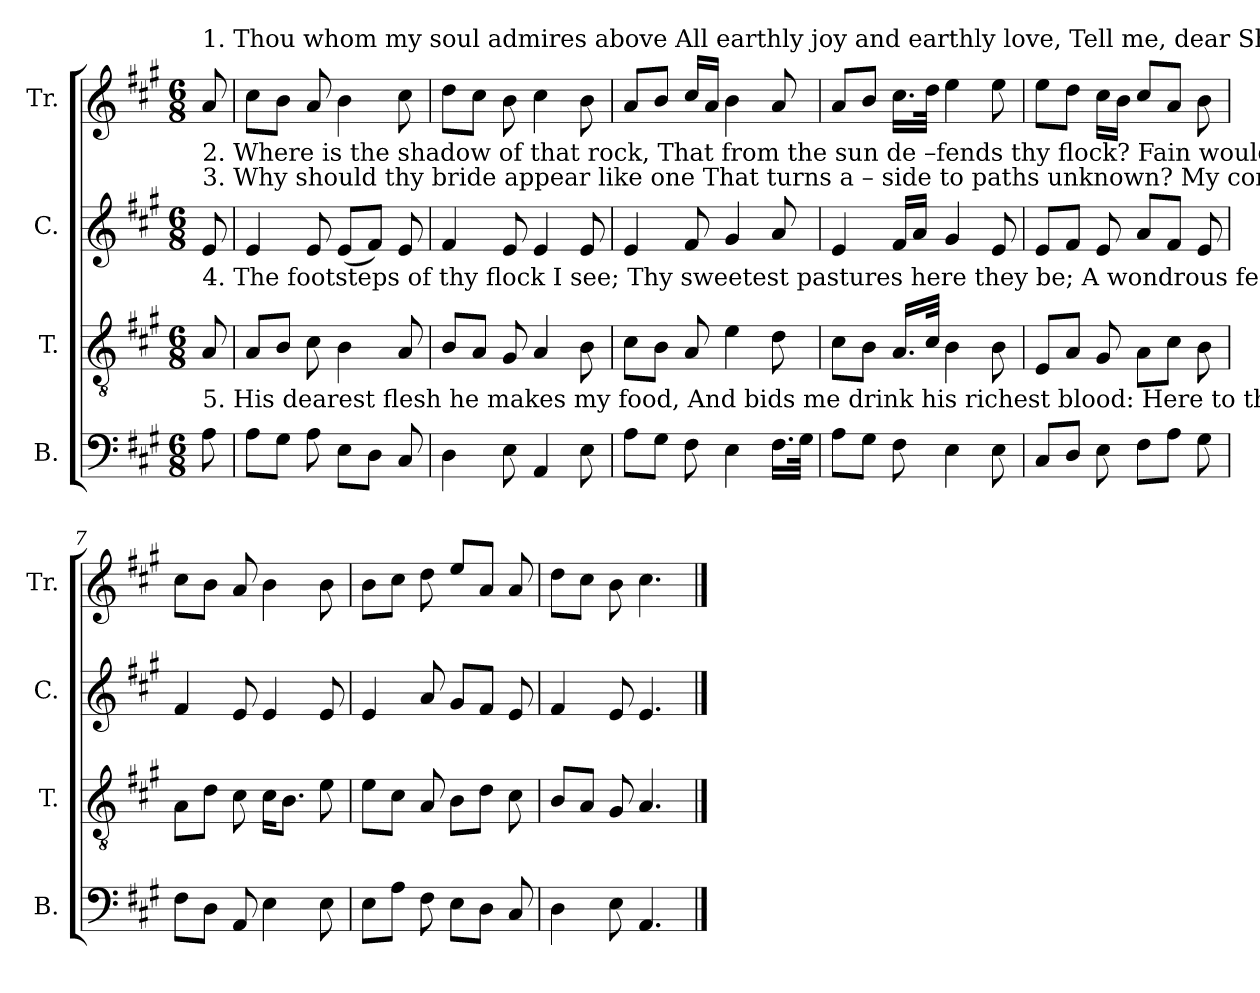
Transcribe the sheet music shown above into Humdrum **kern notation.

**kern	**kern	**kern	**kern
*part4	*part3	*part2	*part1
*staff4	*staff3	*staff2	*staff1
*I"B.	*I"T.	*I"C.	*I"Tr.
*I'B.	*I'T.	*I'C.	*I'Tr.
*clefF4	*clefGv2	*clefG2	*clefG2
*k[f#c#g#]	*k[f#c#g#]	*k[f#c#g#]	*k[f#c#g#]
*M6/8	*M6/8	*M6/8	*M6/8
*MM50	*MM50	*MM50	*MM50
=1	=1	=1	=1
!	!	!	!LO:TX:a:t=1. Thou whom my soul admires above   All     earthly   joy   and     earthly   love,  Tell   me,   dear Shepherd,  let  me know, Where doth thy  sweetest   pasture  grow?
!	!	!	!LO:TX:b:t=2. Where is   the shadow   of that rock,  That  from the sun  de –fends  thy flock?  Fain  would  I   feed  a–mong  thy sheep, A  –  mong them rest, among them sleep.
!	!	!LO:TX:a:t=3. Why should thy bride appear like one That turns a – side  to      paths unknown? My  constant  feet  would  never   rove,  Would  ne – ver   seek  a – no – ther love.	!
!	!LO:TX:a:t=4. The   footsteps   of   thy   flock  I  see;  Thy  sweetest  pastures     here  they  be;   A wondrous feast thy love prepares, Bought with thy wounds and groans and tears.	!	!
!	!LO:TX:b:t=5. His  dearest  flesh  he makes my food,  And  bids me  drink  his   richest blood&colon;  Here  to   these  hills  my  soul  will come,   Till    my   Be – lo – ved   lead  me home.	!	!
8A!\	8A!/	8e!/	8a!/
=2	=2	=2	=2
8A!\L	8A!/L	4e!/	8cc#!\L
8G#!\J	8B!/J	.	8b!\J
8A!\	8c#!\	8e!/	8a!/
8E!\L	4B!\	(8e!/L	4b!\
8D!\J	.	8f#!/J)	.
8C#!/	8A!/	8e!/	8cc#!\
=3	=3	=3	=3
4D!\	8B!/L	4f#!/	8dd!\L
.	8A!/J	.	8cc#!\J
8E!\	8G#!/	8e!/	8b!\
4AA!/	4A!/	4e!/	4cc#!\
8E!\	8B!\	8e!/	8b!\
=4	=4	=4	=4
8A!\L	8c#!\L	4e!/	8a!/L
8G#!\J	8B!\J	.	8b!/J
8F#!\	8A!/	8f#!/	16cc#!/LL
.	.	.	16a!/JJ
4E!\	4e!\	4g#!/	4b!\
16.F#!\LL	8d!\	8a!/	8a!/
32G#!\JJk	.	.	.
=5	=5	=5	=5
8A!\L	8c#!\L	4e!/	8a!/L
8G#!\J	8B!\J	.	8b!/J
8F#!\	16.A!/LL	16f#!/LL	16.cc#!\LL
.	.	16a!/JJ	.
.	32c#!/JJk	.	32dd!\JJk
4E!\	4B!\	4g#!/	4ee!\
8E!\	8B!\	8e!/	8ee!\
=6	=6	=6	=6
8C#!/L	8E!/L	8e!/L	8ee!\L
8D!/J	8A!/J	8f#!/J	8dd!\J
8E!\	8G#!/	8e!/	16cc#!\LL
.	.	.	16b!\JJ
8F#!\L	8A!\L	8a!/L	8cc#!/L
8A!\J	8c#!\J	8f#!/J	8a!/J
8G#!\	8B!\	8e!/	8b!\
=7	=7	=7	=7
8F#!\L	8A!\L	4f#!/	8cc#!\L
8D!\J	8d!\J	.	8b!\J
8AA!/	8c#!\	8e!/	8a!/
4E!\	16c#!\KL	4e!/	4b!\
.	8.B!\J	.	.
8E!\	8e!\	8e!/	8b!\
=8	=8	=8	=8
8E!\L	8e!\L	4e!/	8b!\L
8A!\J	8c#!\J	.	8cc#!\J
8F#!\	8A!/	8a!/	8dd!\
8E!\L	8B!\L	8g#!/L	8ee!/L
8D!\J	8d!\J	8f#!/J	8a!/J
8C#!/	8c#!\	8e!/	8a!/
=9	=9	=9	=9
4D!\	8B!/L	4f#!/	8dd!\L
.	8A!/J	.	8cc#!\J
8E!\	8G#!/	8e!/	8b!\
4.AA!/	4.A!/	4.e!/	4.cc#!\
==	==	==	==
*-	*-	*-	*-
